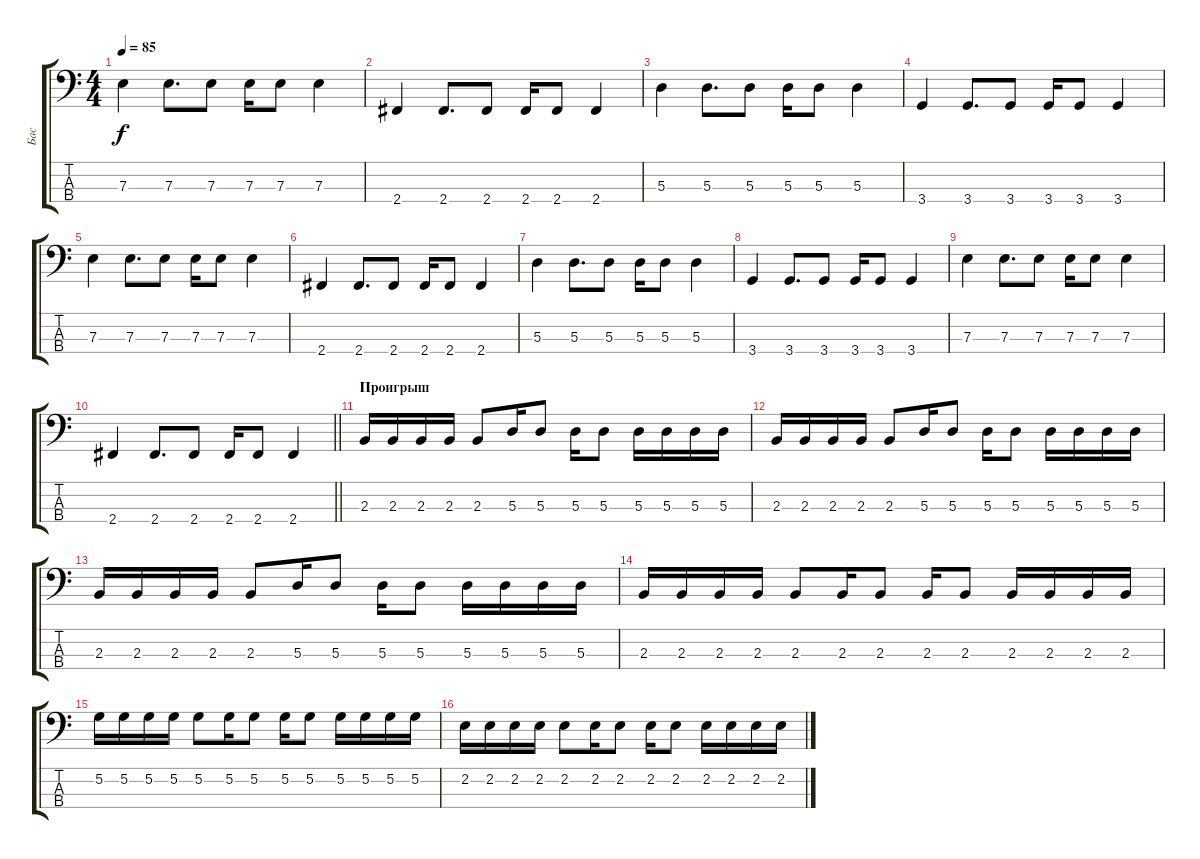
\track ("Бас" "Бас") {instrument electricbassfinger}
\staff {score tabs}
\tuning (G2 D2 A1 E1) {hide}
\ts (4 4)
\tempo 85
\clef f4
\ks c
7.3.4{dy f} 7.3.8{d} 7.3.8 7.3.16 7.3.8 7.3.4 |
2.4.4 2.4.8{d} 2.4.8 2.4.16 2.4.8 2.4.4 |
5.3.4 5.3.8{d} 5.3.8 5.3.16 5.3.8 5.3.4 |
3.4.4 3.4.8{d} 3.4.8 3.4.16 3.4.8 3.4.4 |
7.3.4 7.3.8{d} 7.3.8 7.3.16 7.3.8 7.3.4 |
2.4.4 2.4.8{d} 2.4.8 2.4.16 2.4.8 2.4.4 |
5.3.4 5.3.8{d} 5.3.8 5.3.16 5.3.8 5.3.4 |
3.4.4 3.4.8{d} 3.4.8 3.4.16 3.4.8 3.4.4 |
7.3.4 7.3.8{d} 7.3.8 7.3.16 7.3.8 7.3.4 |
\barLineRight lightlight
2.4.4 2.4.8{d} 2.4.8 2.4.16 2.4.8 2.4.4 |
\section ("" "Проигрыш")
2.3.16 2.3.16 2.3.16 2.3.16 2.3.8 5.3.16 5.3.8 5.3.16 5.3.8 5.3.16 5.3.16 5.3.16 5.3.16 |
2.3.16 2.3.16 2.3.16 2.3.16 2.3.8 5.3.16 5.3.8 5.3.16 5.3.8 5.3.16 5.3.16 5.3.16 5.3.16 |
2.3.16 2.3.16 2.3.16 2.3.16 2.3.8 5.3.16 5.3.8 5.3.16 5.3.8 5.3.16 5.3.16 5.3.16 5.3.16 |
2.3.16 2.3.16 2.3.16 2.3.16 2.3.8 2.3.16 2.3.8 2.3.16 2.3.8 2.3.16 2.3.16 2.3.16 2.3.16 |
5.2.16 5.2.16 5.2.16 5.2.16 5.2.8 5.2.16 5.2.8 5.2.16 5.2.8 5.2.16 5.2.16 5.2.16 5.2.16 |
2.2.16 2.2.16 2.2.16 2.2.16 2.2.8 2.2.16 2.2.8 2.2.16 2.2.8 2.2.16 2.2.16 2.2.16 2.2.16
